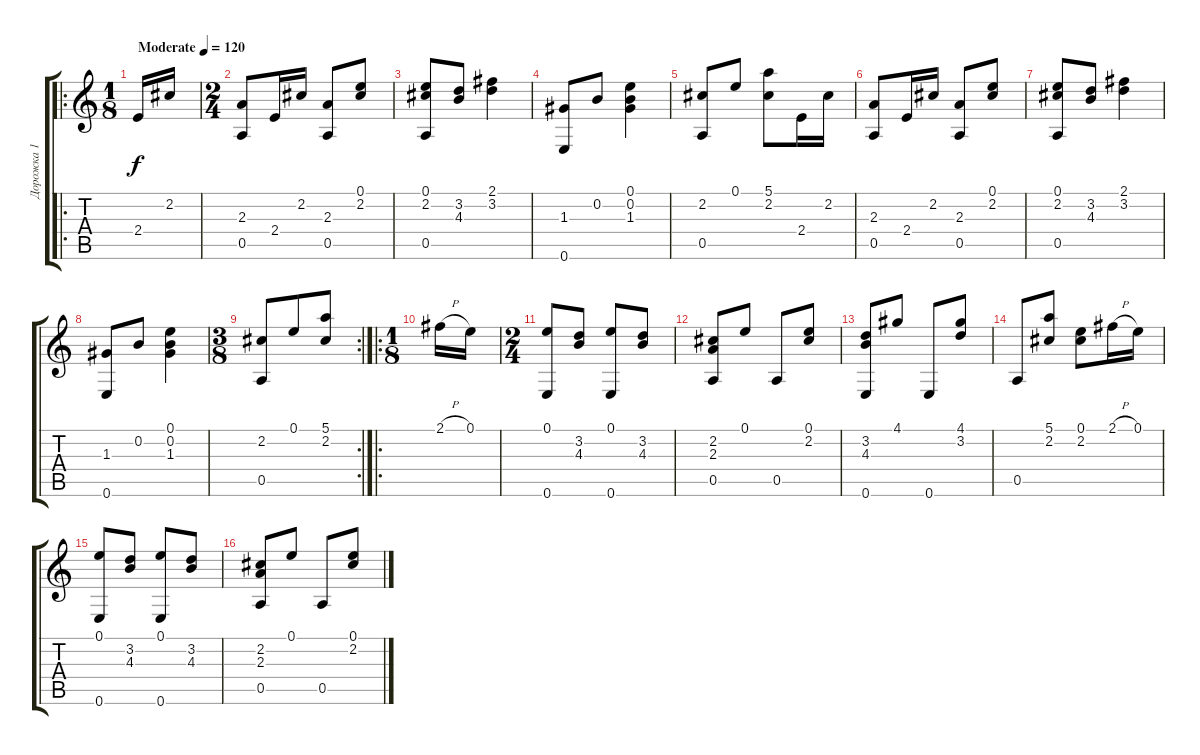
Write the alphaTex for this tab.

\track ("Дорожка 1" "Дорожка 1") {instrument acousticguitarnylon}
\staff {score tabs}
\tuning (E4 B3 G3 D3 A2 E2) {hide}
\ro
\ts (1 8)
\tempo (120 "Moderate")
\clef g2
\ks c
2.4.16{dy f instrument acousticguitarnylon} 2.2.16 |
\ts (2 4)
(2.3 0.5).8 2.4.16 2.2.16 (2.3 0.5).8 (0.1 2.2).8 |
(0.1 2.2 0.5).8 (3.2 4.3).8 (2.1 3.2).4 |
(1.3 0.6).8 0.2.8 (0.1 0.2 1.3).4 |
(2.2 0.5).8 0.1.8 (5.1 2.2).8 2.4.16 2.2.16 |
(2.3 0.5).8 2.4.16 2.2.16 (2.3 0.5).8 (0.1 2.2).8 |
(0.1 2.2 0.5).8 (3.2 4.3).8 (2.1 3.2).4 |
(1.3 0.6).8 0.2.8 (0.1 0.2 1.3).4 |
\rc 2
\ts (3 8)
(2.2 0.5).8 0.1.8 (5.1 2.2).8 |
\ro
\ts (1 8)
2.1{h}.16 0.1.16 |
\ts (2 4)
(0.1 0.6).8 (3.2 4.3).8 (0.1 0.6).8 (3.2 4.3).8 |
(2.2 2.3 0.5).8 0.1.8 0.5.8 (0.1 2.2).8 |
(3.2 4.3 0.6).8 4.1.8 0.6.8 (4.1 3.2).8 |
0.5.8 (5.1 2.2).8 (0.1 2.2).8 2.1{h}.16 0.1.16 |
(0.1 0.6).8 (3.2 4.3).8 (0.1 0.6).8 (3.2 4.3).8 |
(2.2 2.3 0.5).8 0.1.8 0.5.8 (0.1 2.2).8
